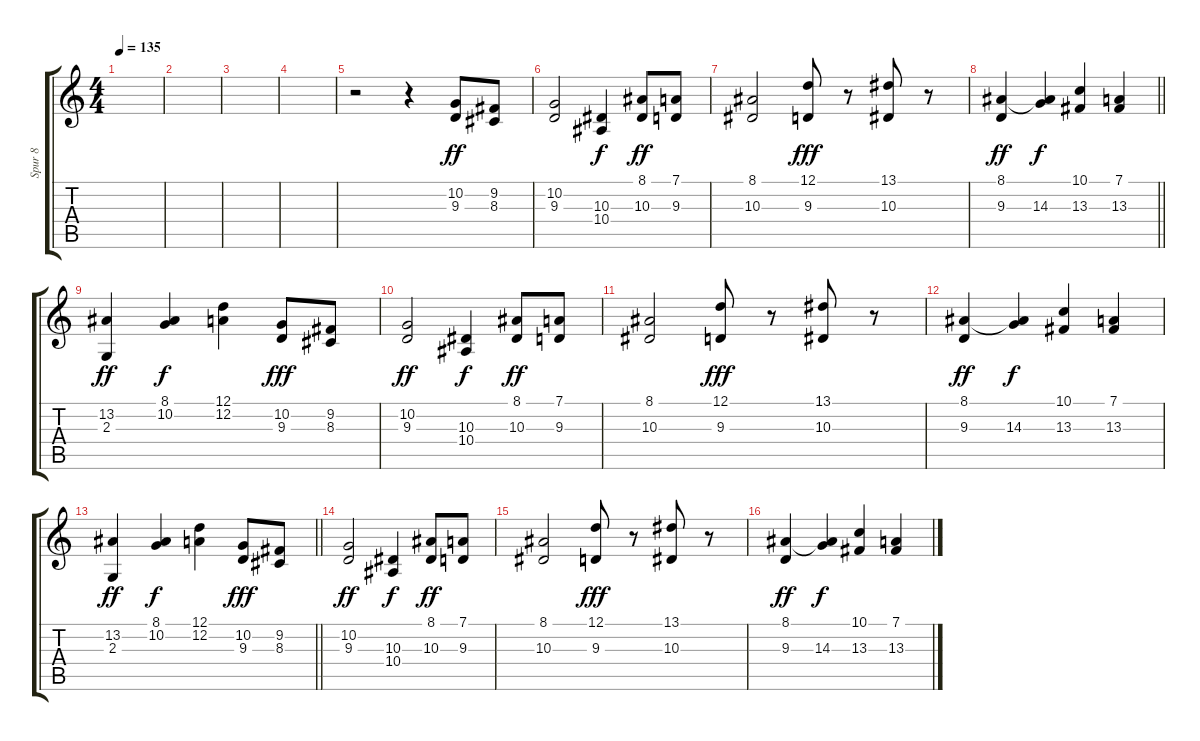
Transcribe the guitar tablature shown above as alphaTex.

\track ("Spur 8" "Spur 8") {instrument trombone}
\staff {score tabs}
\tuning (D4 A3 F3 C3 G2 D2) {hide}
\ts (4 4)
\tempo 135
\clef g2
\ks c
|
|
|
|
r.2 r.4 (10.2 9.3).8{dy ff} (9.2 8.3).8 |
(10.2 9.3).2 (10.3 10.4).4{dy f} (8.1 10.3).8{dy ff} (7.1 9.3).8 |
(8.1 10.3).2 (12.1 9.3).8{dy fff} r.8 (13.1 10.3).8 r.8 |
\barLineRight lightlight
(8.1 9.3).4{dy ff} (8.1{t} 14.3).4{dy f} (10.1 13.3).4 (7.1 13.3).4 |
(13.2 2.3).4{dy ff} (8.1 10.2).4{dy f} (12.1 12.2).4 (10.2 9.3).8{dy fff} (9.2 8.3).8 |
(10.2 9.3).2{dy ff} (10.3 10.4).4{dy f} (8.1 10.3).8{dy ff} (7.1 9.3).8 |
(8.1 10.3).2 (12.1 9.3).8{dy fff} r.8 (13.1 10.3).8 r.8 |
(8.1 9.3).4{dy ff} (8.1{t} 14.3).4{dy f} (10.1 13.3).4 (7.1 13.3).4 |
\barLineRight lightlight
(13.2 2.3).4{dy ff} (8.1 10.2).4{dy f} (12.1 12.2).4 (10.2 9.3).8{dy fff} (9.2 8.3).8 |
(10.2 9.3).2{dy ff} (10.3 10.4).4{dy f} (8.1 10.3).8{dy ff} (7.1 9.3).8 |
(8.1 10.3).2 (12.1 9.3).8{dy fff} r.8 (13.1 10.3).8 r.8 |
(8.1 9.3).4{dy ff} (8.1{t} 14.3).4{dy f} (10.1 13.3).4 (7.1 13.3).4
